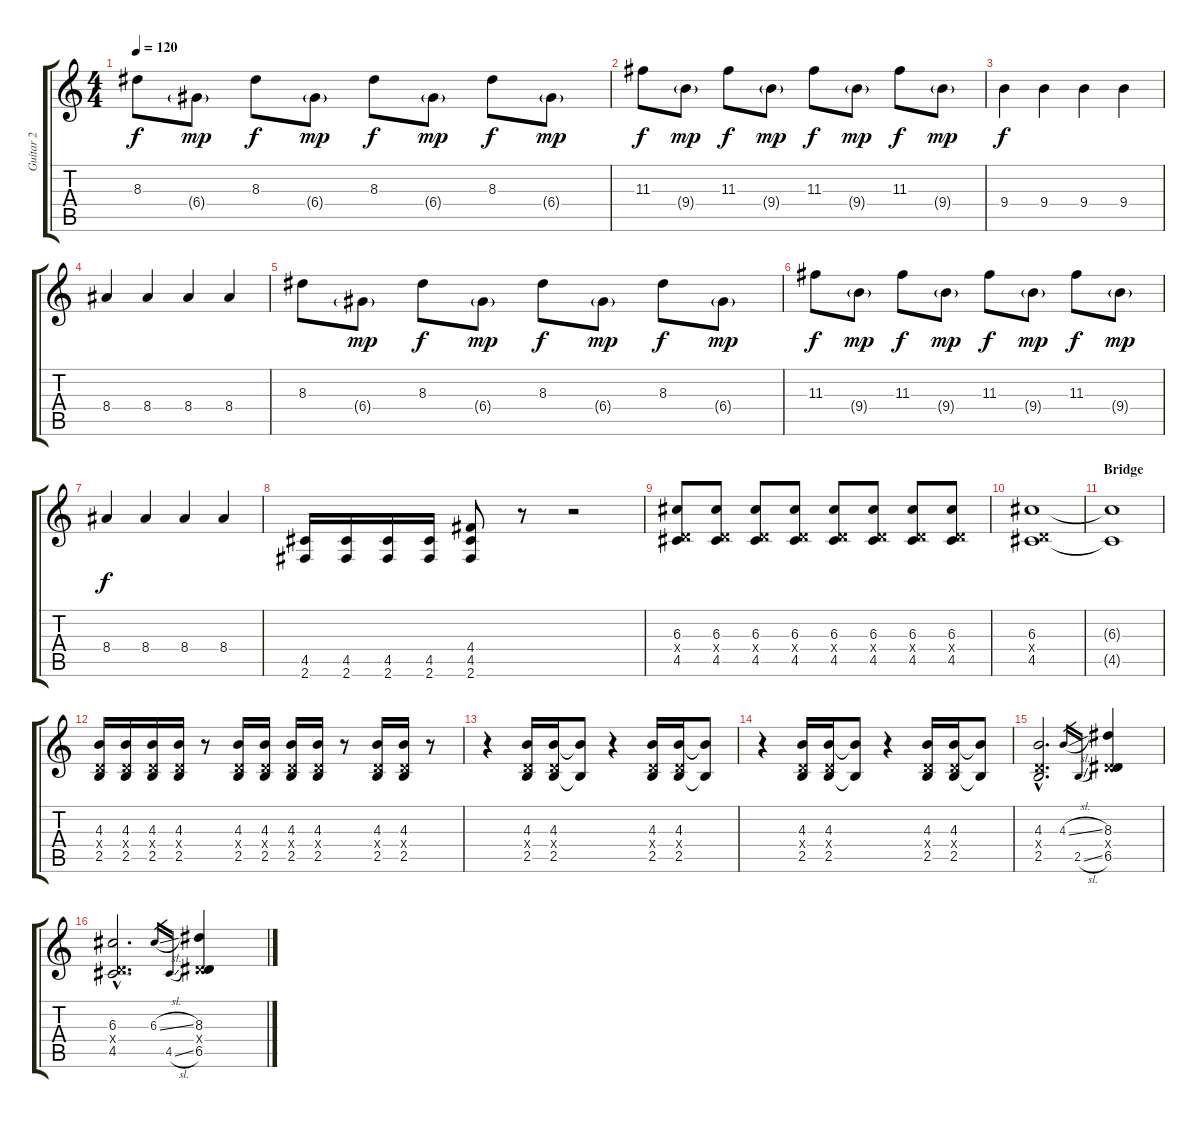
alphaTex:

\track ("Guitar 2" "Guitar 2") {instrument distortionguitar}
\staff {score tabs}
\tuning (E4 B3 G3 D3 A2 E2) {hide}
\ts (4 4)
\tempo 120
\clef g2
\ks c
8.3.8{dy f} 6.4{g}.8{dy mp} 8.3.8{dy f} 6.4{g}.8{dy mp} 8.3.8{dy f} 6.4{g}.8{dy mp} 8.3.8{dy f} 6.4{g}.8{dy mp} |
11.3.8{dy f} 9.4{g}.8{dy mp} 11.3.8{dy f} 9.4{g}.8{dy mp} 11.3.8{dy f} 9.4{g}.8{dy mp} 11.3.8{dy f} 9.4{g}.8{dy mp} |
9.4.4{dy f} 9.4.4 9.4.4 9.4.4 |
8.4.4 8.4.4 8.4.4 8.4.4 |
8.3.8 6.4{g}.8{dy mp} 8.3.8{dy f} 6.4{g}.8{dy mp} 8.3.8{dy f} 6.4{g}.8{dy mp} 8.3.8{dy f} 6.4{g}.8{dy mp} |
11.3.8{dy f} 9.4{g}.8{dy mp} 11.3.8{dy f} 9.4{g}.8{dy mp} 11.3.8{dy f} 9.4{g}.8{dy mp} 11.3.8{dy f} 9.4{g}.8{dy mp} |
8.4.4{dy f} 8.4.4 8.4.4 8.4.4 |
(4.5 2.6).16 (4.5 2.6).16 (4.5 2.6).16 (4.5 2.6).16 (4.4 4.5 2.6).8 r.8 r.2 |
(6.3 0.4{x} 4.5).8 (6.3 0.4{x} 4.5).8 (6.3 0.4{x} 4.5).8 (6.3 0.4{x} 4.5).8 (6.3 0.4{x} 4.5).8 (6.3 0.4{x} 4.5).8 (6.3 0.4{x} 4.5).8 (6.3 0.4{x} 4.5).8 |
(6.3 0.4{x} 4.5).1 |
\section ("" "Bridge")
(6.3{t} 4.5{t}).1 |
(4.3 0.4{x} 2.5).16 (4.3 0.4{x} 2.5).16 (4.3 0.4{x} 2.5).16 (4.3 0.4{x} 2.5).16 r.8 (4.3 0.4{x} 2.5).16 (4.3 0.4{x} 2.5).16 (4.3 0.4{x} 2.5).16 (4.3 0.4{x} 2.5).16 r.8 (4.3 0.4{x} 2.5).16 (4.3 0.4{x} 2.5).16 r.8 |
r.4 (4.3 0.4{x} 2.5).16 (4.3 0.4{x} 2.5).16 (4.3{t} 2.5{t}).8 r.4 (4.3 0.4{x} 2.5).16 (4.3 0.4{x} 2.5).16 (4.3{t} 2.5{t}).8 |
r.4 (4.3 0.4{x} 2.5).16 (4.3 0.4{x} 2.5).16 (4.3{t} 2.5{t}).8 r.4 (4.3 0.4{x} 2.5).16 (4.3 0.4{x} 2.5).16 (4.3{t} 2.5{t}).8 |
(4.3{hac} 0.4{hac x} 2.5{hac}).2{d} 4.3{sl}.16{gr} 2.5{sl}.16{gr} (8.3 0.4{x} 6.5).4 |
(6.3{hac} 0.4{hac x} 4.5{hac}).2{d} 6.3{sl}.16{gr} 4.5{sl}.16{gr} (8.3 0.4{x} 6.5).4
